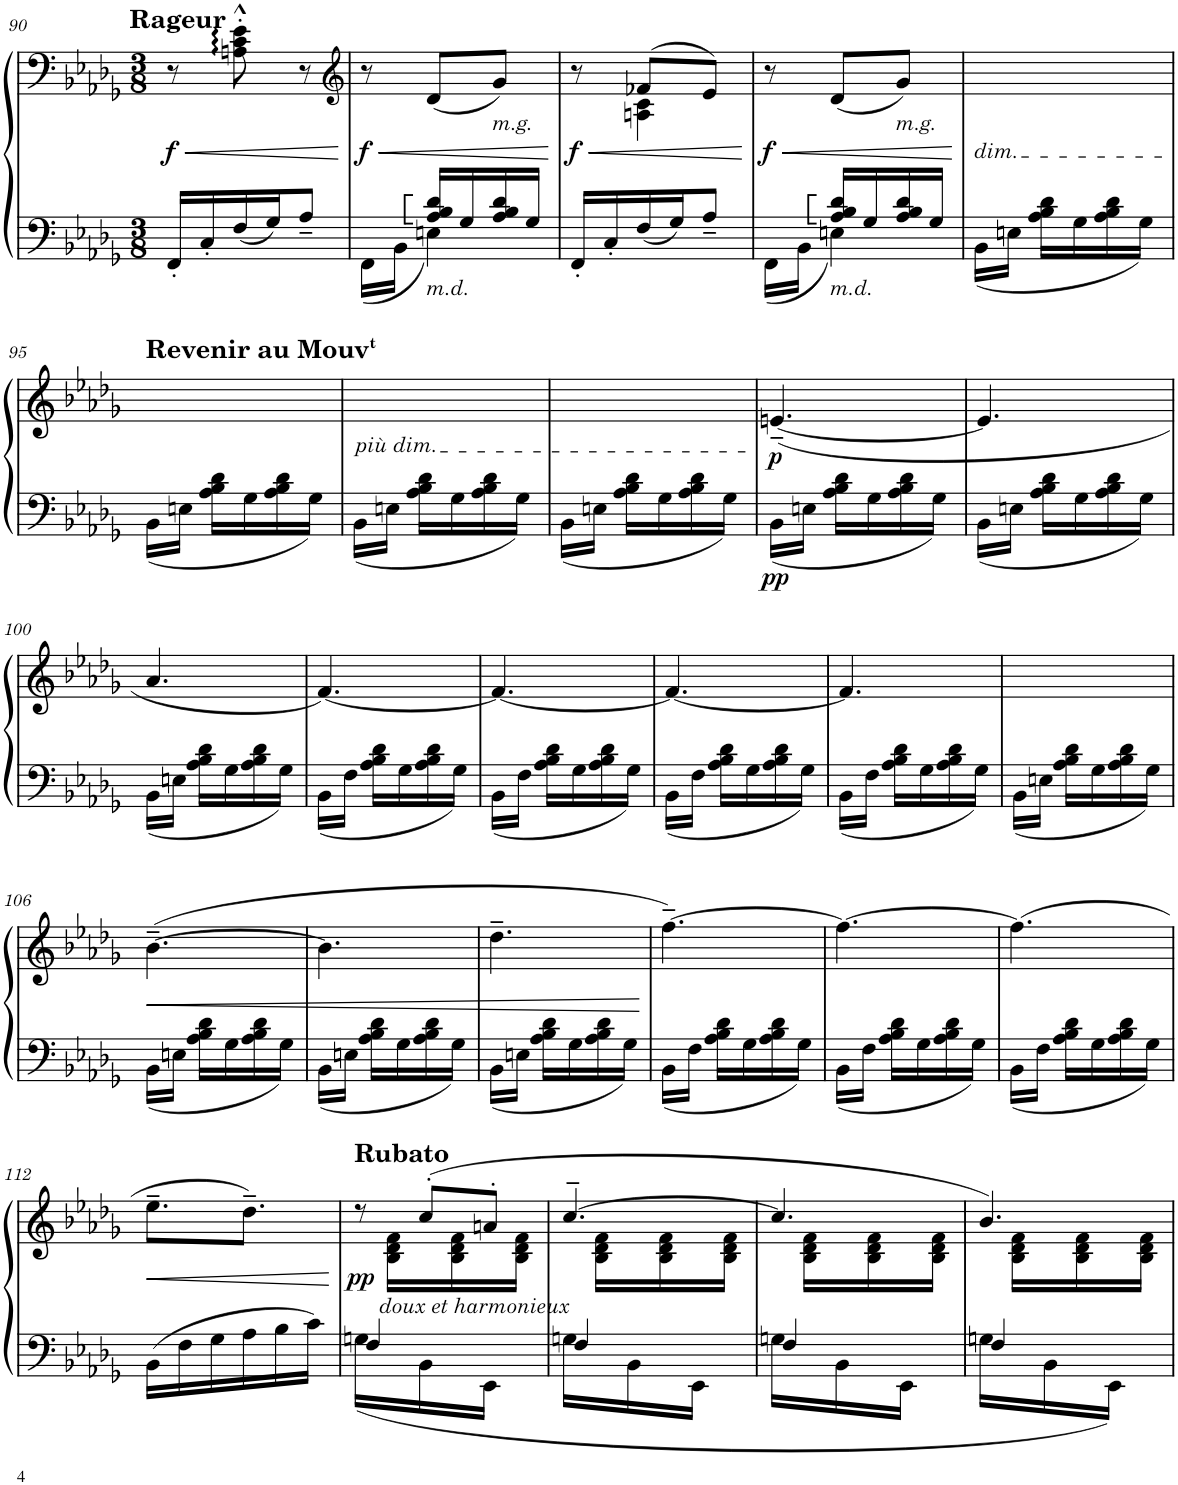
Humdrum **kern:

**kern	**kern	**dynam
*part1	*part1	*part1
*staff2	*staff1	*staff1/2
*I"Piano	*	*
*I'Pno.	*	*
!!LO:PB:g=z
*clefF4	*clefF4	*
*k[b-e-a-d-g-]	*k[b-e-a-d-g-]	*
*M3/8	*M3/8	*
=90	=90	=90
!	!LO:TX:a:B:t=Rageur	!
!	!	!LO:HP:b
!	!	!LO:DY:n=1:b
16FF'/LL	8r	< f
16C'/	.	.
16F/	8An\'^^ 8c\'^^ 8e-\'^^	.
16G-/J	.	.
8A-~/J	8r	.
=91	=91	=91
*	*clefG2	*
*^	*	*
!	!	!	!LO:HP:b
!	!	!	!LO:DY:n=1:b
8ryy	16FF\LL	8r	< f
.	16BB-\JJ	.	.
!LO:TX:b:i:t=m.d.	!	!	!
16A-/ 16B-/ 16d-/LL	4En\	(8d-/L	.
16G-/	.	.	.
!	!	!LO:TX:b:i:t=m.g.	!
16A-/ 16B-/ 16d-/	.	8g-/J)	.
16G-/JJ	.	.	.
*v	*v	*	*
.	.	[
=92	=92	=92
!	!	!LO:HP:b
*	*^	*
!	!	!	!LO:DY:n=1:b
16FF'/LL	8r	8ryy	< f
16C'/	.	.	.
16F/	(8f-X/L	4An\ 4c\	.
16G-/J	.	.	.
8A-~/J	8e-/J)	.	.
*	*v	*v	*
.	.	[
=93	=93	=93
*^	*	*
!	!	!	!LO:HP:b
!	!	!	!LO:DY:n=1:b
8ryy	16FF\LL	8r	< f
.	16BB-\JJ	.	.
!LO:TX:b:i:t=m.d.	!	!	!
16A-/ 16B-/ 16d-/LL	4En\	(8d-/L	.
16G-/	.	.	.
!	!	!LO:TX:b:i:t=m.g.	!
16A-/ 16B-/ 16d-/	.	8g-/J)	.
16G-/JJ	.	.	.
*v	*v	*	*
.	.	[
=94	=94	=94
*^	*	*
!	!	!LO:TX:b:i:t=dim.	!
8ryy	16BB-\LL	4.ryy	.
.	16En\JJ	.	.
16A-\ 16B-\ 16d-\LL	4ryy	.	.
16G-\	.	.	.
16A-\ 16B-\ 16d-\	.	.	.
16G-\JJ	.	.	.
!!LO:LB:g=z
=95	=95	=95	=95
!	!	!LO:TX:a:B:t=Revenir au Mouv	!
!	!	!LO:TX:a:t=t	!
8ryy	16BB-\LL	4.ryy	.
.	16En\JJ	.	.
16A-\ 16B-\ 16d-\LL	4ryy	.	.
16G-\	.	.	.
16A-\ 16B-\ 16d-\	.	.	.
16G-\JJ	.	.	.
=96	=96	=96	=96
!	!	!LO:TX:b:i:t=più dim.	!
8ryy	16BB-\LL	4.ryy	.
.	16En\JJ	.	.
16A-\ 16B-\ 16d-\LL	4ryy	.	.
16G-\	.	.	.
16A-\ 16B-\ 16d-\	.	.	.
16G-\JJ	.	.	.
=97	=97	=97	=97
8ryy	(16BB-\LL	4.ryy	.
.	16En\JJ	.	.
16A-\ 16B-\ 16d-\LL	4ryy	.	.
16G-\	.	.	.
16A-\ 16B-\ 16d-\	.	.	.
16G-\JJ	.	.	.
=98	=98	=98	=98
!	!	!	!LO:DY:b=2
!	!	!	!LO:DY:n=1:b
8ryy	16BB-\LL	[4.en~/	pp p
.	16En\JJ	.	.
16A-\ 16B-\ 16d-\LL	4ryy	.	.
16G-\	.	.	.
16A-\ 16B-\ 16d-\	.	.	.
16G-\JJ	.	.	.
=99	=99	=99	=99
8ryy	16BB-\LL	4.e/]	.
.	16En\JJ	.	.
16A-\ 16B-\ 16d-\LL	4ryy	.	.
16G-\	.	.	.
16A-\ 16B-\ 16d-\	.	.	.
16G-\JJ	.	.	.
!!LO:LB:g=z
=100	=100	=100	=100
8ryy	16BB-\LL	4.a-/	.
.	16En\JJ	.	.
16A-\ 16B-\ 16d-\LL	4ryy	.	.
16G-\	.	.	.
16A-\ 16B-\ 16d-\	.	.	.
16G-\JJ	.	.	.
=101	=101	=101	=101
8ryy	16BB-\LL	[4.f/)	.
.	16F\JJ	.	.
16A-\ 16B-\ 16d-\LL	4ryy	.	.
16G-\	.	.	.
16A-\ 16B-\ 16d-\	.	.	.
16G-\JJ	.	.	.
=102	=102	=102	=102
8ryy	16BB-\LL	4.f/_	.
.	16F\JJ	.	.
16A-\ 16B-\ 16d-\LL	4ryy	.	.
16G-\	.	.	.
16A-\ 16B-\ 16d-\	.	.	.
16G-\JJ	.	.	.
=103	=103	=103	=103
8ryy	16BB-\LL	4.f/_	.
.	16F\JJ	.	.
16A-\ 16B-\ 16d-\LL	4ryy	.	.
16G-\	.	.	.
16A-\ 16B-\ 16d-\	.	.	.
16G-\JJ	.	.	.
=104	=104	=104	=104
8ryy	16BB-\LL	4.f/]	.
.	16F\JJ	.	.
16A-\ 16B-\ 16d-\LL	4ryy	.	.
16G-\	.	.	.
16A-\ 16B-\ 16d-\	.	.	.
16G-\JJ	.	.	.
=105	=105	=105	=105
8ryy	(16BB-\LL	4.ryy	.
.	16En\JJ	.	.
16A-\ 16B-\ 16d-\LL	4ryy	.	.
16G-\	.	.	.
16A-\ 16B-\ 16d-\	.	.	.
16G-\JJ	.	.	.
!!LO:LB:g=z
=106	=106	=106	=106
!	!	!	!LO:HP:b
8ryy	16BB-\LL	[4.b-~\	<
.	16En\JJ	.	.
16A-\ 16B-\ 16d-\LL	4ryy	.	.
16G-\	.	.	.
16A-\ 16B-\ 16d-\	.	.	.
16G-\JJ	.	.	.
=107	=107	=107	=107
8ryy	16BB-\LL	4.b-\]	.
.	16En\JJ	.	.
16A-\ 16B-\ 16d-\LL	4ryy	.	.
16G-\	.	.	.
16A-\ 16B-\ 16d-\	.	.	.
16G-\JJ	.	.	.
=108	=108	=108	=108
8ryy	16BB-\LL	4.dd-~\	.
.	16En\JJ	.	.
16A-\ 16B-\ 16d-\LL	4ryy	.	.
16G-\	.	.	.
16A-\ 16B-\ 16d-\	.	.	.
16G-\JJ	.	.	.
*v	*v	*	*
.	.	[
=109	=109	=109
*^	*	*
8ryy	16BB-\LL	[4.ff~\)	.
.	16F\JJ	.	.
16A-\ 16B-\ 16d-\LL	4ryy	.	.
16G-\	.	.	.
16A-\ 16B-\ 16d-\	.	.	.
16G-\JJ	.	.	.
=110	=110	=110	=110
8ryy	(16BB-\LL	4.ff\_	.
.	16F\JJ	.	.
16A-\ 16B-\ 16d-\LL	4ryy	.	.
16G-\	.	.	.
16A-\ 16B-\ 16d-\	.	.	.
16G-\JJ	.	.	.
=111	=111	=111	=111
8ryy	16BB-\LL	4.ff\]	.
.	16F\JJ	.	.
16A-\ 16B-\ 16d-\LL	4ryy	.	.
16G-\	.	.	.
16A-\ 16B-\ 16d-\	.	.	.
16G-\JJ	.	.	.
*v	*v	*	*
!!LO:LB:g=z
=112	=112	=112
16BB-\LL	8.ee-~\L	.
16F\	.	.
16G-\	.	.
16A-\	8.dd-~\J)	.
16B-\	.	.
16c\JJ	.	.
.	.	[
=113	=113	=113
*^	*^	*
!	!	!LO:TX:a:B:t=Rubato	!	!
!	!	!LO:TX:b:i:t=doux et harmonieux	!	!
!	!	!	!	!LO:DY:b
4F/	16Gn\LL	8r	16ryy	pp
.	16ryy	.	16B-\ 16d-\ 16f\LL	.
.	16BB-\	(8cc'/L	16ryy	.
.	16ryy	.	16B-\ 16d-\ 16f\	.
8ryy	16EE-\JJ	8an'/J	16ryy	.
.	16ryy	.	16B-\ 16d-\ 16f\JJ	.
=114	=114	=114	=114	=114
4F/	16Gn\LL	[4.cc~/	16ryy	.
.	16ryy	.	16B-\ 16d-\ 16f\LL	.
.	16BB-\	.	16ryy	.
.	16ryy	.	16B-\ 16d-\ 16f\	.
8ryy	16EE-\JJ	.	16ryy	.
.	16ryy	.	16B-\ 16d-\ 16f\JJ	.
=115	=115	=115	=115	=115
4F/	16Gn\LL	4.cc/]	16ryy	.
.	16ryy	.	16B-\ 16d-\ 16f\LL	.
.	16BB-\	.	16ryy	.
.	16ryy	.	16B-\ 16d-\ 16f\	.
8ryy	16EE-\JJ	.	16ryy	.
.	16ryy	.	16B-\ 16d-\ 16f\JJ	.
=116	=116	=116	=116	=116
4F/	16Gn\LL	4.b-/)	16ryy	.
.	16ryy	.	16B-\ 16d-\ 16f\LL	.
.	16BB-\	.	16ryy	.
.	16ryy	.	16B-\ 16d-\ 16f\	.
8ryy	16EE-\JJ	.	16ryy	.
.	16ryy	.	16B-\ 16d-\ 16f\JJ	.
*v	*v	*	*	*
*	*v	*v	*
=	=	=
*-	*-	*-
